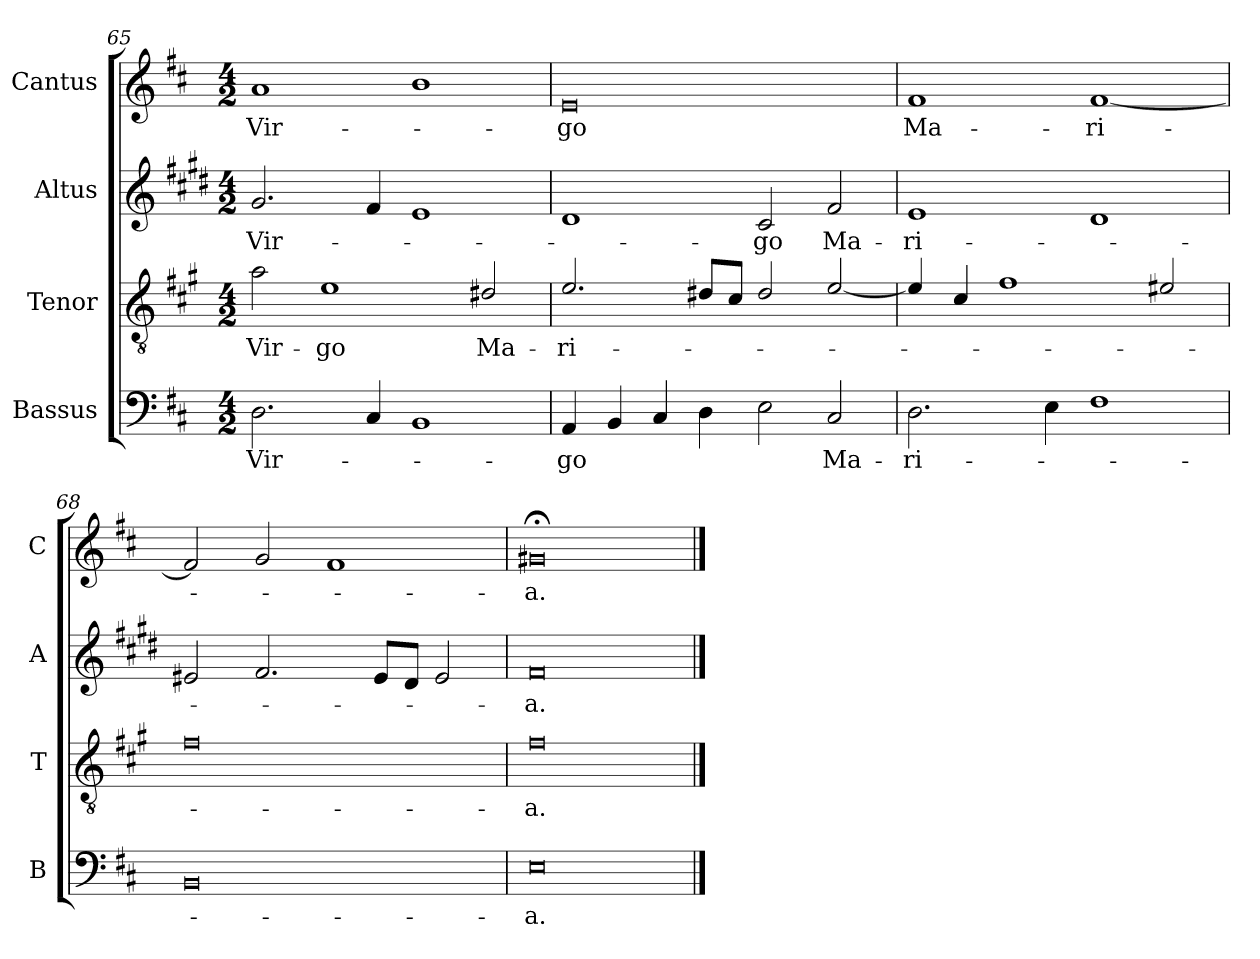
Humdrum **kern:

**kern	**text	**kern	**text	**kern	**text	**kern	**text
*part4	*part4	*part3	*part3	*part2	*part2	*part1	*part1
*staff4	*staff4	*staff3	*staff3	*staff2	*staff2	*staff1	*staff1
*I"Bassus	*	*I"Tenor	*	*I"Altus	*	*I"Cantus	*
*I'B	*	*I'T	*	*I'A	*	*I'C	*
*clefF4	*	*clefGv2	*	*clefG2	*	*clefG2	*
*	*	*ITrd4c7	*	*ITrd1c2	*	*	*
*k[f#c#]	*	*k[f#c#]	*	*k[f#c#]	*	*k[f#c#]	*
*D:	*	*D:	*	*D:	*	*D:	*
*M4/2	*	*M4/2	*	*M4/2	*	*M4/2	*
=65	=65	=65	=65	=65	=65	=65	=65
!	!LO:LY:b	!	!LO:LY:b	!	!LO:LY:b	!	!LO:LY:b
2.D\	Vir-	2d\	Vir-	2.f#/	Vir-	1a	Vir-
!	!	!	!LO:LY:b	!	!	!	!
.	.	1A	-go	.	.	.	.
4C#/	.	.	.	4e/	.	.	.
1BB	.	.	.	1d	.	1b	.
!	!	!	!LO:LY:b	!	!	!	!
.	.	2G#X/	Ma-	.	.	.	.
=66	=66	=66	=66	=66	=66	=66	=66
!	!LO:LY:b	!	!LO:LY:b	!	!	!	!LO:LY:b
4AA/	-go	2.A/	-ri-	1c#	.	0e	-go
4BB/	.	.	.	.	.	.	.
4C#/	.	.	.	.	.	.	.
4D\	.	8G#X/L	.	.	.	.	.
.	.	8F#/J	.	.	.	.	.
!	!	!	!	!	!LO:LY:b	!	!
2E\	.	2G#/	.	2B/	-go	.	.
!	!LO:LY:b	!	!	!	!LO:LY:b	!	!
2C#/	Ma-	[2A/	.	2e/	Ma-	.	.
=67	=67	=67	=67	=67	=67	=67	=67
!	!LO:LY:b	!	!	!	!LO:LY:b	!	!LO:LY:b
2.D\	-ri-	4A/]	.	1d	-ri-	1f#	Ma-
.	.	4F#/	.	.	.	.	.
.	.	1B	.	.	.	.	.
4E\	.	.	.	.	.	.	.
!	!	!	!	!	!	!	!LO:LY:b
1F#	.	.	.	1c#	.	[1f#	-ri-
.	.	2A#X/	.	.	.	.	.
=68	=68	=68	=68	=68	=68	=68	=68
0BB	.	0B	.	2d#X/	.	2f#/]	.
.	.	.	.	2.e/	.	2g/	.
.	.	.	.	.	.	1f#	.
.	.	.	.	8d#/L	.	.	.
.	.	.	.	8c#/J	.	.	.
.	.	.	.	2d#/	.	.	.
=69	=69	=69	=69	=69	=69	=69	=69
!	!LO:LY:b	!	!LO:LY:b	!	!LO:LY:b	!	!LO:LY:b
0E	-a.	0B	-a.	0e	-a.	0g#X;<	-a.
==	==	==	==	==	==	==	==
*-	*-	*-	*-	*-	*-	*-	*-
